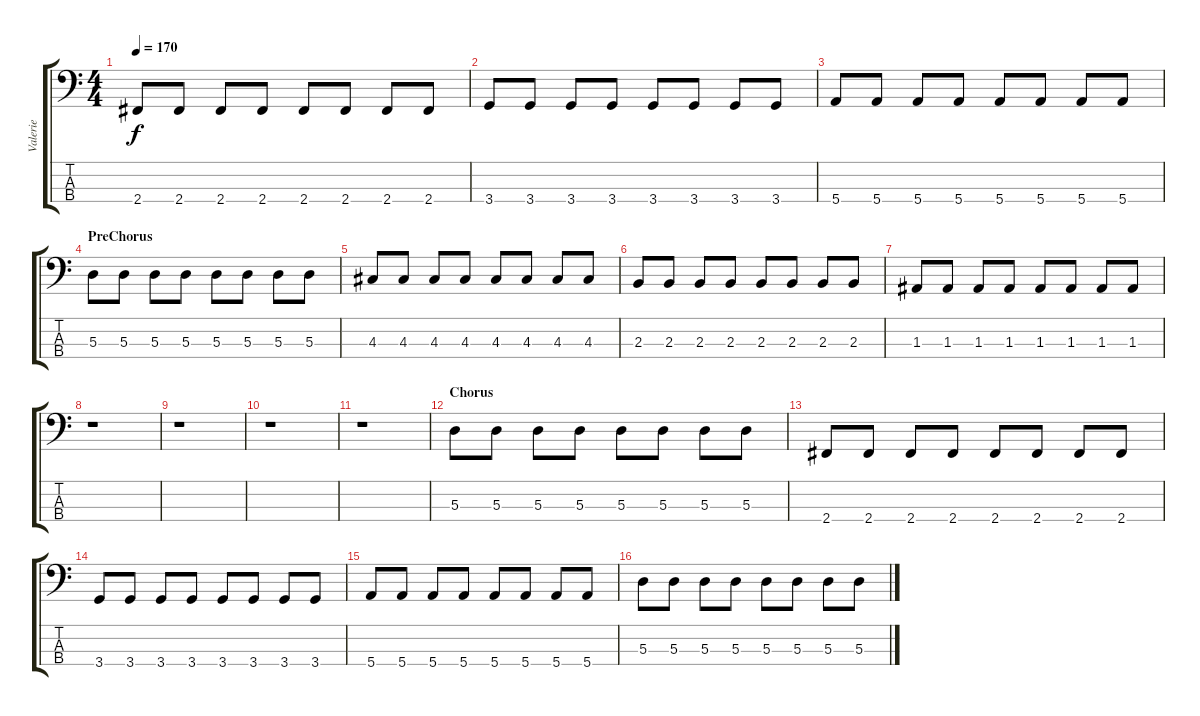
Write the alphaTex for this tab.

\track ("Valerie" "Valerie") {instrument electricbasspick}
\staff {score tabs}
\tuning (G2 D2 A1 E1) {hide}
\ts (4 4)
\tempo 170
\clef f4
\ks c
2.4.8{dy f} 2.4.8 2.4.8 2.4.8 2.4.8 2.4.8 2.4.8 2.4.8 |
3.4.8 3.4.8 3.4.8 3.4.8 3.4.8 3.4.8 3.4.8 3.4.8 |
5.4.8 5.4.8 5.4.8 5.4.8 5.4.8 5.4.8 5.4.8 5.4.8 |
\section ("" "PreChorus")
5.3.8 5.3.8 5.3.8 5.3.8 5.3.8 5.3.8 5.3.8 5.3.8 |
4.3.8 4.3.8 4.3.8 4.3.8 4.3.8 4.3.8 4.3.8 4.3.8 |
2.3.8 2.3.8 2.3.8 2.3.8 2.3.8 2.3.8 2.3.8 2.3.8 |
1.3.8 1.3.8 1.3.8 1.3.8 1.3.8 1.3.8 1.3.8 1.3.8 |
r.1 |
r.1 |
r.1 |
r.1 |
\section ("" "Chorus")
5.3.8 5.3.8 5.3.8 5.3.8 5.3.8 5.3.8 5.3.8 5.3.8 |
2.4.8 2.4.8 2.4.8 2.4.8 2.4.8 2.4.8 2.4.8 2.4.8 |
3.4.8 3.4.8 3.4.8 3.4.8 3.4.8 3.4.8 3.4.8 3.4.8 |
5.4.8 5.4.8 5.4.8 5.4.8 5.4.8 5.4.8 5.4.8 5.4.8 |
5.3.8 5.3.8 5.3.8 5.3.8 5.3.8 5.3.8 5.3.8 5.3.8
